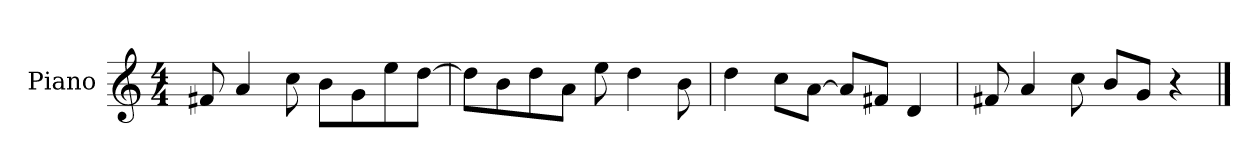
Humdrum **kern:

**kern
*part1
*staff1
*I"Piano
*I'P-no
*clefG2
*k[]
*M4/4
*MM90
=1
8f#X/
4a/
8cc\
8b\L
8g\
8ee\
[8dd\J
=2
8dd\L]
8b\
8dd\
8a\J
8ee\
4dd\
8b\
=3
4dd\
8cc\L
[8a\J
8a/L]
8f#X/J
4d/
=4
8f#X/
4a/
8cc\
8b/L
8g/J
4r
==
*-
